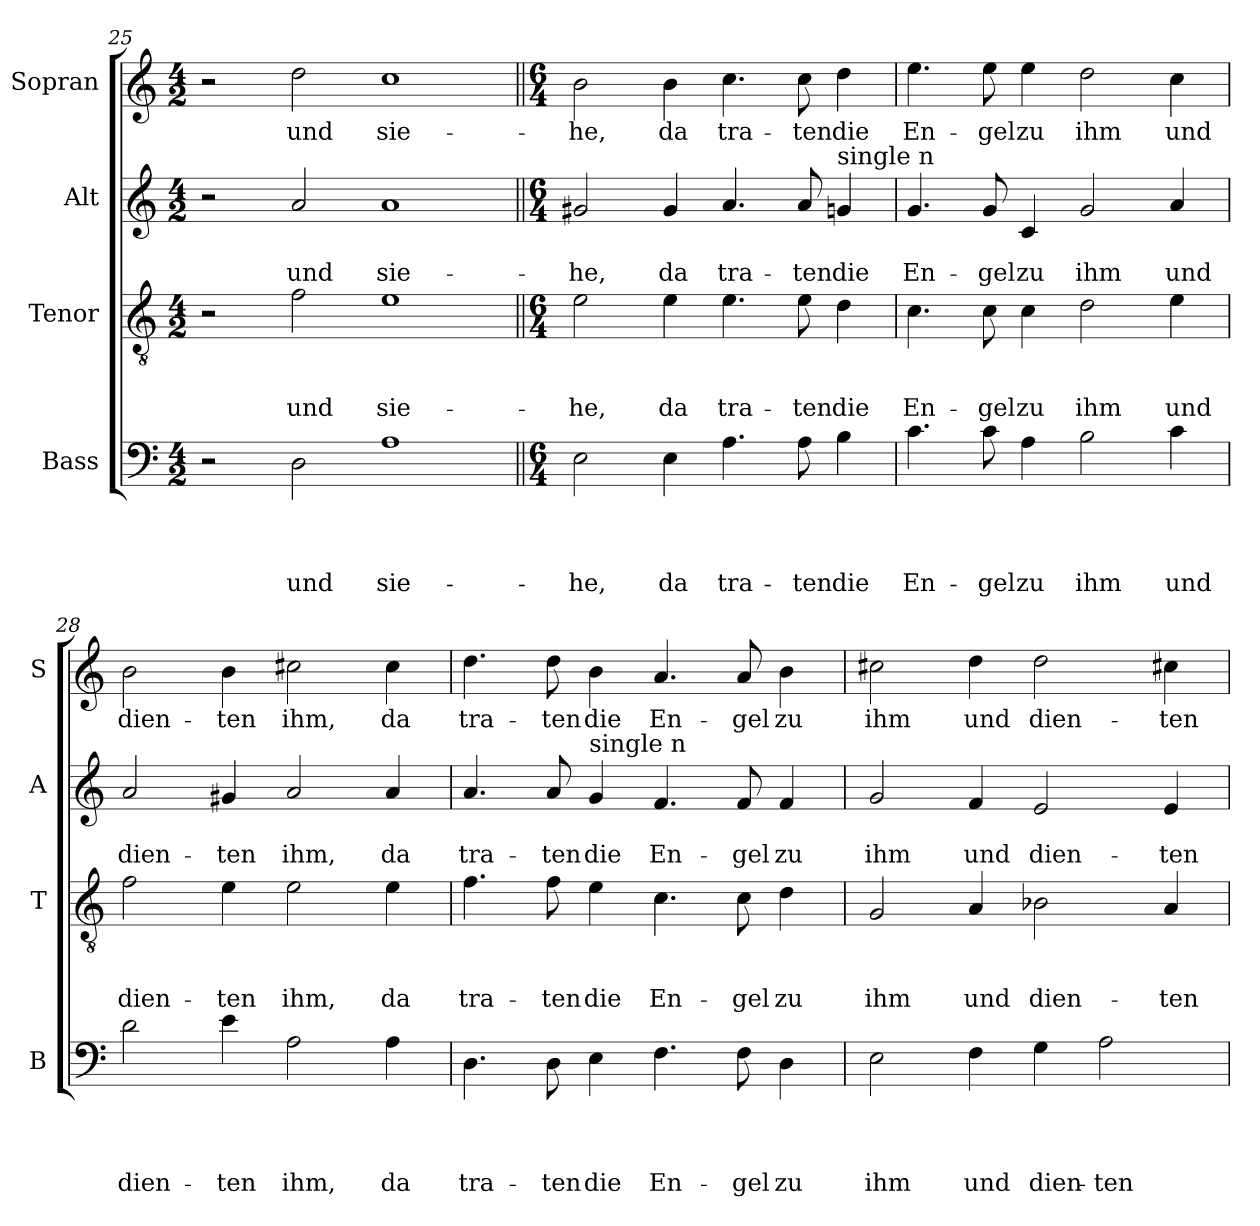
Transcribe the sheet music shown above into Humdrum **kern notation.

**kern	**text	**text	**text	**text	**kern	**text	**text	**text	**kern	**text	**text	**kern	**text
*part4	*part4	*part4	*part4	*part4	*part3	*part3	*part3	*part3	*part2	*part2	*part2	*part1	*part1
*staff4	*staff4	*staff4	*staff4	*staff4	*staff3	*staff3	*staff3	*staff3	*staff2	*staff2	*staff2	*staff1	*staff1
*I"Bass	*	*	*	*	*I"Tenor	*	*	*	*I"Alt	*	*	*I"Sopran	*
*I'B	*	*	*	*	*I'T	*	*	*	*I'A	*	*	*I'S	*
*clefF4	*	*	*	*	*clefGv2	*	*	*	*clefG2	*	*	*clefG2	*
*k[]	*	*	*	*	*k[]	*	*	*	*k[]	*	*	*k[]	*
*C:	*	*	*	*	*C:	*	*	*	*C:	*	*	*C:	*
*M4/2	*	*	*	*	*M4/2	*	*	*	*M4/2	*	*	*M4/2	*
=25	=25	=25	=25	=25	=25	=25	=25	=25	=25	=25	=25	=25	=25
2r	.	.	.	.	2r	.	.	.	2r	.	.	2r	.
!	!	!	!	!LO:LY:b	!	!	!	!LO:LY:b	!	!	!LO:LY:b	!	!LO:LY:b
2D\	.	.	.	und	2f\	.	.	und	2a/	.	und	2dd\	und
!	!	!	!	!LO:LY:b	!	!	!	!LO:LY:b	!	!	!LO:LY:b	!	!LO:LY:b
1A	.	.	.	sie-	1e	.	.	sie-	1a	.	sie-	1cc	sie-
=26||	=26||	=26||	=26||	=26||	=26||	=26||	=26||	=26||	=26||	=26||	=26||	=26||	=26||
*M6/4	*	*	*	*	*M6/4	*	*	*	*M6/4	*	*	*M6/4	*
!	!	!	!	!LO:LY:b	!	!	!	!LO:LY:b	!	!	!LO:LY:b	!	!LO:LY:b
2E\	.	.	.	-he,	2e\	.	.	-he,	2g#X/	.	-he,	2b\	-he,
!	!	!	!	!LO:LY:b	!	!	!	!LO:LY:b	!	!	!LO:LY:b	!	!LO:LY:b
4E\	.	.	.	da	4e\	.	.	da	4g#/	.	da	4b\	da
!	!	!	!	!LO:LY:b	!	!	!	!LO:LY:b	!	!	!LO:LY:b	!	!LO:LY:b
4.A\	.	.	.	tra-	4.e\	.	.	tra-	4.a/	.	tra-	4.cc\	tra-
!	!	!	!	!LO:LY:b	!	!	!	!LO:LY:b	!	!	!LO:LY:b	!	!LO:LY:b
8A\	.	.	.	-ten	8e\	.	.	-ten	8a/	.	-ten	8cc\	-ten
!	!	!	!	!	!	!	!	!	!LO:TX:a:t=single n	!	!	!	!
!	!	!	!	!LO:LY:b	!	!	!	!LO:LY:b	!	!	!LO:LY:b	!	!LO:LY:b
4B\	.	.	.	die	4d\	.	.	die	4g/	.	die	4dd\	die
=27	=27	=27	=27	=27	=27	=27	=27	=27	=27	=27	=27	=27	=27
!	!	!	!	!LO:LY:b	!	!	!	!LO:LY:b	!	!	!LO:LY:b	!	!LO:LY:b
4.c\	.	.	.	En-	4.c\	.	.	En-	4.g/	.	En-	4.ee\	En-
!	!	!	!	!LO:LY:b	!	!	!	!LO:LY:b	!	!	!LO:LY:b	!	!LO:LY:b
8c\	.	.	.	-gel	8c\	.	.	-gel	8g/	.	-gel	8ee\	-gel
!	!	!	!	!LO:LY:b	!	!	!	!LO:LY:b	!	!	!LO:LY:b	!	!LO:LY:b
4A\	.	.	.	zu	4c\	.	.	zu	4c/	.	zu	4ee\	zu
!	!	!	!	!LO:LY:b	!	!	!	!LO:LY:b	!	!	!LO:LY:b	!	!LO:LY:b
2B\	.	.	.	ihm	2d\	.	.	ihm	2g/	.	ihm	2dd\	ihm
!	!	!	!	!LO:LY:b	!	!	!	!LO:LY:b	!	!	!LO:LY:b	!	!LO:LY:b
4c\	.	.	.	und	4e\	.	.	und	4a/	.	und	4cc\	und
=28	=28	=28	=28	=28	=28	=28	=28	=28	=28	=28	=28	=28	=28
!	!	!	!	!LO:LY:b	!	!	!	!LO:LY:b	!	!	!LO:LY:b	!	!LO:LY:b
2d\	.	.	.	dien-	2f\	.	.	dien-	2a/	.	dien-	2b\	dien-
!	!	!	!	!LO:LY:b	!	!	!	!LO:LY:b	!	!	!LO:LY:b	!	!LO:LY:b
4e\	.	.	.	-ten	4e\	.	.	-ten	4g#X/	.	-ten	4b\	-ten
!	!	!	!	!LO:LY:b	!	!	!	!LO:LY:b	!	!	!LO:LY:b	!	!LO:LY:b
2A\	.	.	.	ihm,	2e\	.	.	ihm,	2a/	.	ihm,	2cc#X\	ihm,
!	!	!	!	!LO:LY:b	!	!	!	!LO:LY:b	!	!	!LO:LY:b	!	!LO:LY:b
4A\	.	.	.	da	4e\	.	.	da	4a/	.	da	4cc#\	da
!!LO:LB:g=z
=29	=29	=29	=29	=29	=29	=29	=29	=29	=29	=29	=29	=29	=29
!	!	!	!	!LO:LY:b	!	!	!	!LO:LY:b	!	!	!LO:LY:b	!	!LO:LY:b
4.D\	.	.	.	tra-	4.f\	.	.	tra-	4.a/	.	tra-	4.dd\	tra-
!	!	!	!	!LO:LY:b	!	!	!	!LO:LY:b	!	!	!LO:LY:b	!	!LO:LY:b
8D\	.	.	.	-ten	8f\	.	.	-ten	8a/	.	-ten	8dd\	-ten
!	!	!	!	!	!	!	!	!	!LO:TX:a:t=single n	!	!	!	!
!	!	!	!	!LO:LY:b	!	!	!	!LO:LY:b	!	!	!LO:LY:b	!	!LO:LY:b
4E\	.	.	.	die	4e\	.	.	die	4g/	.	die	4b\	die
!	!	!	!	!LO:LY:b	!	!	!	!LO:LY:b	!	!	!LO:LY:b	!	!LO:LY:b
4.F\	.	.	.	En-	4.c\	.	.	En-	4.f/	.	En-	4.a/	En-
!	!	!	!	!LO:LY:b	!	!	!	!LO:LY:b	!	!	!LO:LY:b	!	!LO:LY:b
8F\	.	.	.	-gel	8c\	.	.	-gel	8f/	.	-gel	8a/	-gel
!	!	!	!	!LO:LY:b	!	!	!	!LO:LY:b	!	!	!LO:LY:b	!	!LO:LY:b
4D\	.	.	.	zu	4d\	.	.	zu	4f/	.	zu	4b\	zu
=30	=30	=30	=30	=30	=30	=30	=30	=30	=30	=30	=30	=30	=30
!	!	!	!	!LO:LY:b	!	!	!	!LO:LY:b	!	!	!LO:LY:b	!	!LO:LY:b
2E\	.	.	.	ihm	2G/	.	.	ihm	2g/	.	ihm	2cc#X\	ihm
!	!	!	!	!LO:LY:b	!	!	!	!LO:LY:b	!	!	!LO:LY:b	!	!LO:LY:b
4F\	.	.	.	und	4A/	.	.	und	4f/	.	und	4dd\	und
!	!	!	!	!LO:LY:b	!	!	!	!LO:LY:b	!	!	!LO:LY:b	!	!LO:LY:b
4G\	.	.	.	dien-	2B-X\	.	.	dien-	2e/	.	dien-	2dd\	dien-
!	!	!	!	!LO:LY:b	!	!	!	!	!	!	!	!	!
2A\	.	.	.	-ten	.	.	.	.	.	.	.	.	.
!	!	!	!	!	!	!	!	!LO:LY:b	!	!	!LO:LY:b	!	!LO:LY:b
.	.	.	.	.	4A/	.	.	-ten	4e/	.	-ten	4cc#X\	-ten
=	=	=	=	=	=	=	=	=	=	=	=	=	=
*-	*-	*-	*-	*-	*-	*-	*-	*-	*-	*-	*-	*-	*-
